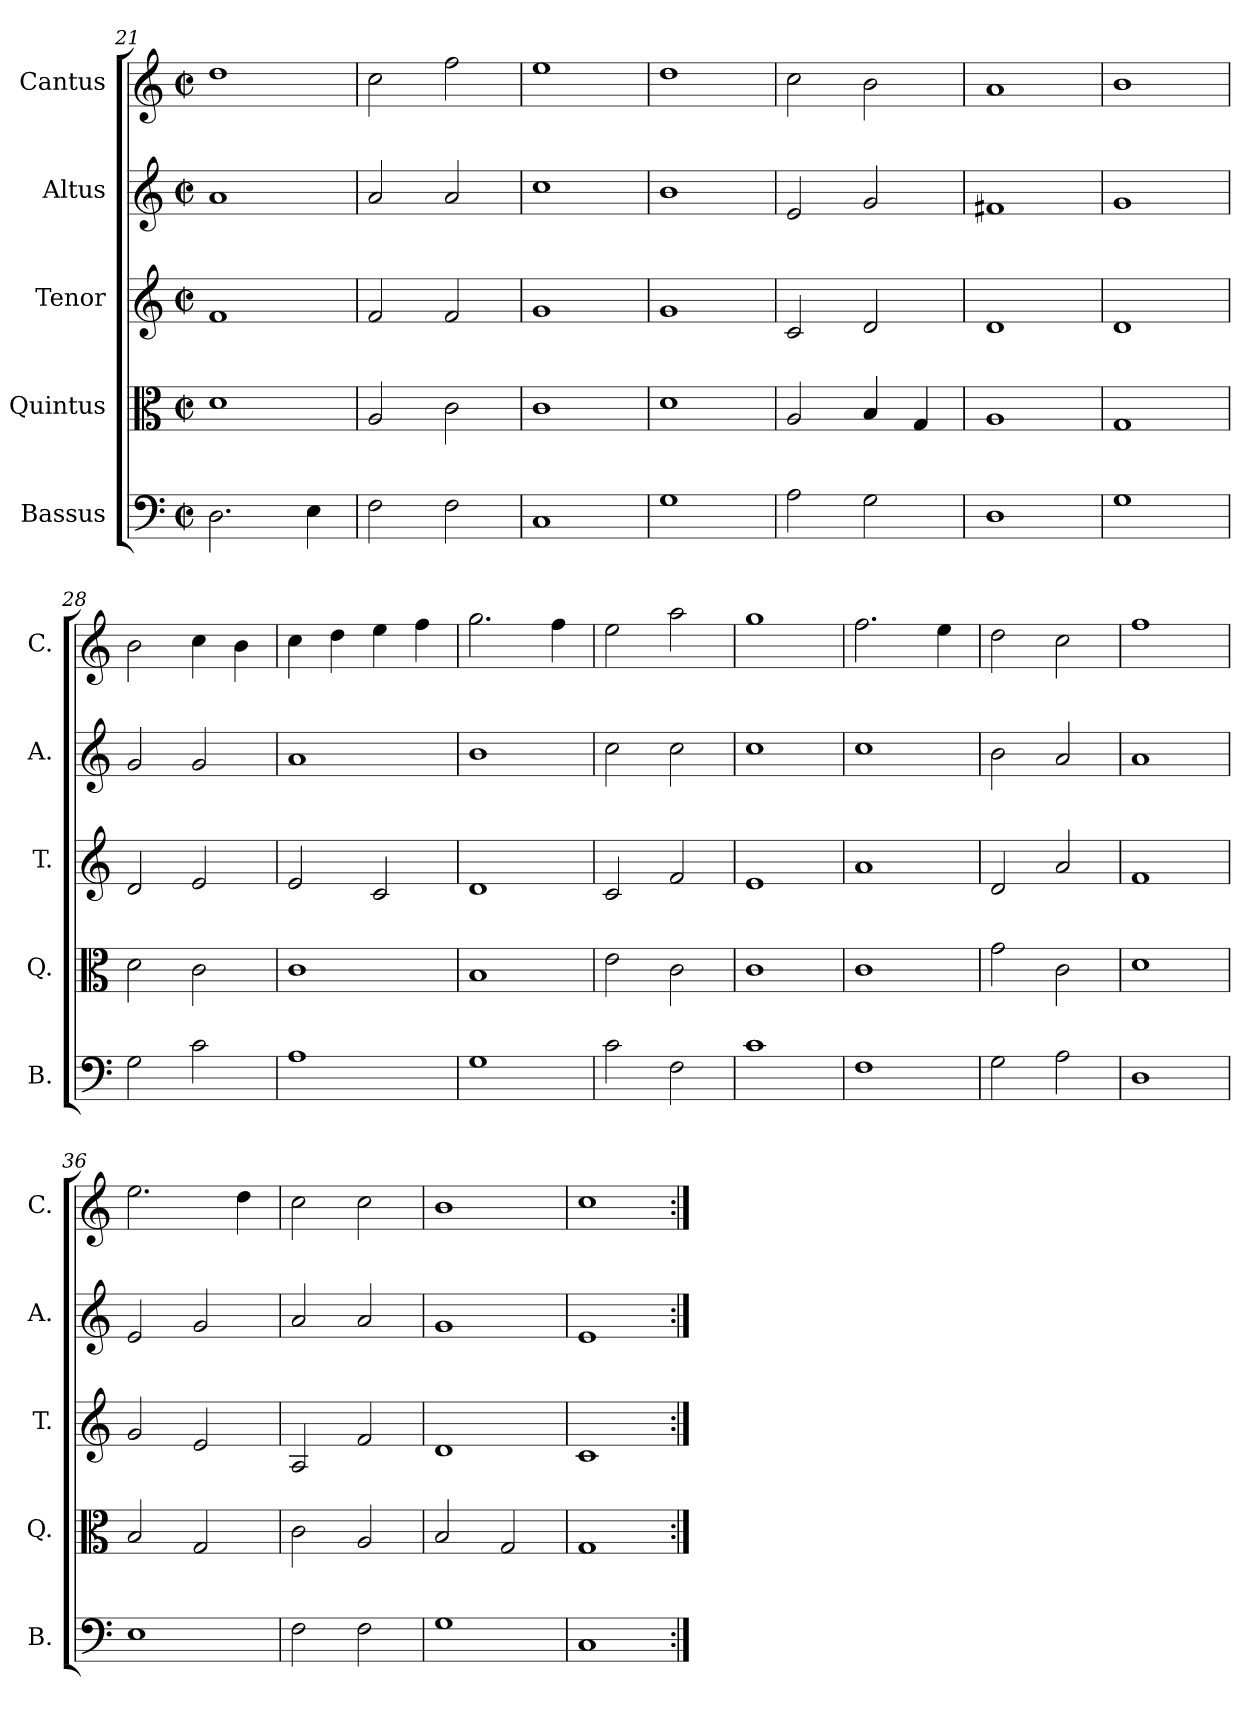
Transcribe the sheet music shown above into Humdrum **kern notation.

**kern	**kern	**kern	**kern	**kern
*part5	*part4	*part3	*part2	*part1
*staff5	*staff4	*staff3	*staff2	*staff1
*I"Bassus	*I"Quintus	*I"Tenor	*I"Altus	*I"Cantus
*I'B.	*I'Q.	*I'T.	*I'A.	*I'C.
*clefF4	*clefC3	*clefG2	*clefG2	*clefG2
*k[]	*k[]	*k[]	*k[]	*k[]
*M2/2	*M2/2	*M2/2	*M2/2	*M2/2
*met(c|)	*met(c|)	*met(c|)	*met(c|)	*met(c|)
=21	=21	=21	=21	=21
2.D\	1d	1f	1a	1dd
4E\	.	.	.	.
=22	=22	=22	=22	=22
2F\	2A/	2f/	2a/	2cc\
2F\	2c\	2f/	2a/	2ff\
=23	=23	=23	=23	=23
1C	1c	1g	1cc	1ee
=24	=24	=24	=24	=24
1G	1d	1g	1b	1dd
=25	=25	=25	=25	=25
2A\	2A/	2c/	2e/	2cc\
2G\	4B/	2d/	2g/	2b\
.	4G/	.	.	.
=26	=26	=26	=26	=26
1D	1A	1d	1f#X	1a
=27	=27	=27	=27	=27
1G	1G	1d	1g	1b
!!LO:LB:g=z
=28	=28	=28	=28	=28
2G\	2d\	2d/	2g/	2b\
2c\	2c\	2e/	2g/	4cc\
.	.	.	.	4b\
=29	=29	=29	=29	=29
1A	1c	2e/	1a	4cc\
.	.	.	.	4dd\
.	.	2c/	.	4ee\
.	.	.	.	4ff\
=30	=30	=30	=30	=30
1G	1B	1d	1b	2.gg\
.	.	.	.	4ff\
=31	=31	=31	=31	=31
2c\	2e\	2c/	2cc\	2ee\
2F\	2c\	2f/	2cc\	2aa\
=32	=32	=32	=32	=32
1c	1c	1e	1cc	1gg
=33	=33	=33	=33	=33
1F	1c	1a	1cc	2.ff\
.	.	.	.	4ee\
=34	=34	=34	=34	=34
2G\	2g\	2d/	2b\	2dd\
2A\	2c\	2a/	2a/	2cc\
=35	=35	=35	=35	=35
1D	1d	1f	1a	1ff
=36	=36	=36	=36	=36
1E	2B/	2g/	2e/	2.ee\
.	2G/	2e/	2g/	.
.	.	.	.	4dd\
=37	=37	=37	=37	=37
2F\	2c\	2A/	2a/	2cc\
2F\	2A/	2f/	2a/	2cc\
=38	=38	=38	=38	=38
1G	2B/	1d	1g	1b
.	2G/	.	.	.
=39	=39	=39	=39	=39
1C	1G	1c	1e	1cc
=:|!	=:|!	=:|!	=:|!	=:|!
*-	*-	*-	*-	*-
